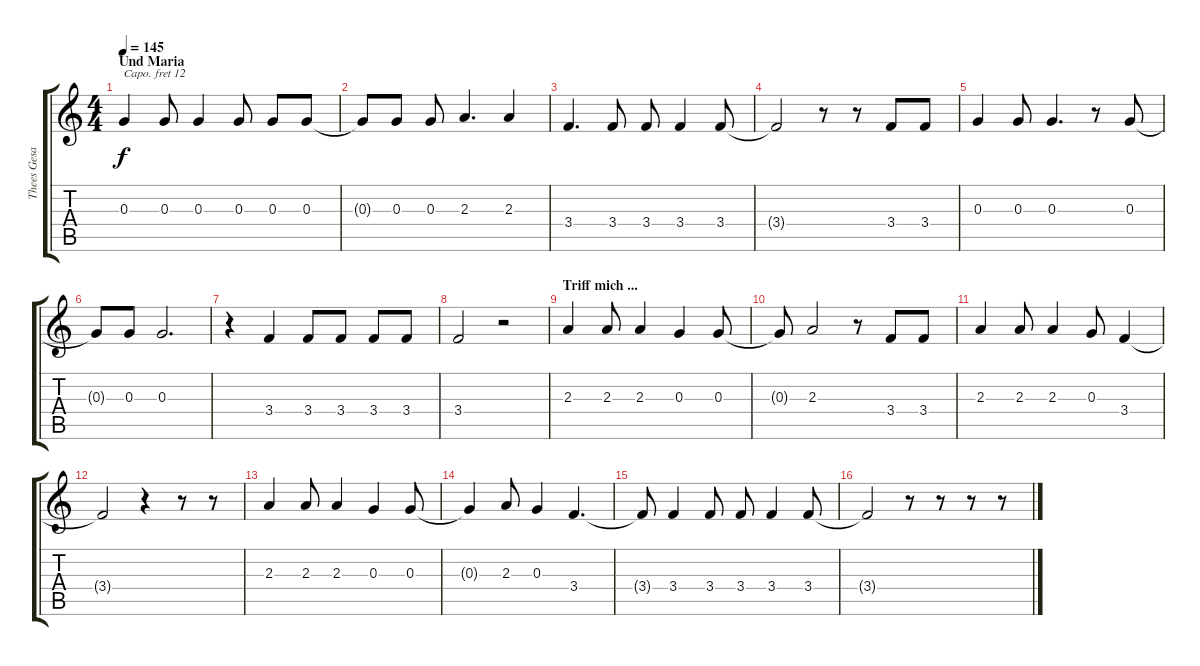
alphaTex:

\track ("Thees Gesang" "Thees Gesa") {instrument panflute}
\staff {score tabs}
\capo 12
\tuning (E4 B3 G3 D3 A2 E2) {hide}
\ts (4 4)
\section ("" "Und Maria")
\tempo 145
\clef g2
\ks c
0.3.4{dy f} 0.3.8 0.3.4 0.3.8 0.3.8 0.3.8 |
0.3{t}.8 0.3.8 0.3.8 2.3.4{d} 2.3.4 |
3.4.4{d} 3.4.8 3.4.8 3.4.4 3.4.8 |
3.4{t}.2 r.8 r.8 3.4.8 3.4.8 |
0.3.4 0.3.8 0.3.4{d} r.8 0.3.8 |
0.3{t}.8 0.3.8 0.3.2{d} |
r.4 3.4.4 3.4.8 3.4.8 3.4.8 3.4.8 |
3.4.2 r.2 |
\section ("" "Triff mich ...")
2.3.4 2.3.8 2.3.4 0.3.4 0.3.8 |
0.3{t}.8 2.3.2 r.8 3.4.8 3.4.8 |
2.3.4 2.3.8 2.3.4 0.3.8 3.4.4 |
3.4{t}.2 r.4 r.8 r.8 |
2.3.4 2.3.8 2.3.4 0.3.4 0.3.8 |
0.3{t}.4 2.3.8 0.3.4 3.4.4{d} |
3.4{t}.8 3.4.4 3.4.8 3.4.8 3.4.4 3.4.8 |
3.4{t}.2 r.8 r.8 r.8 r.8
